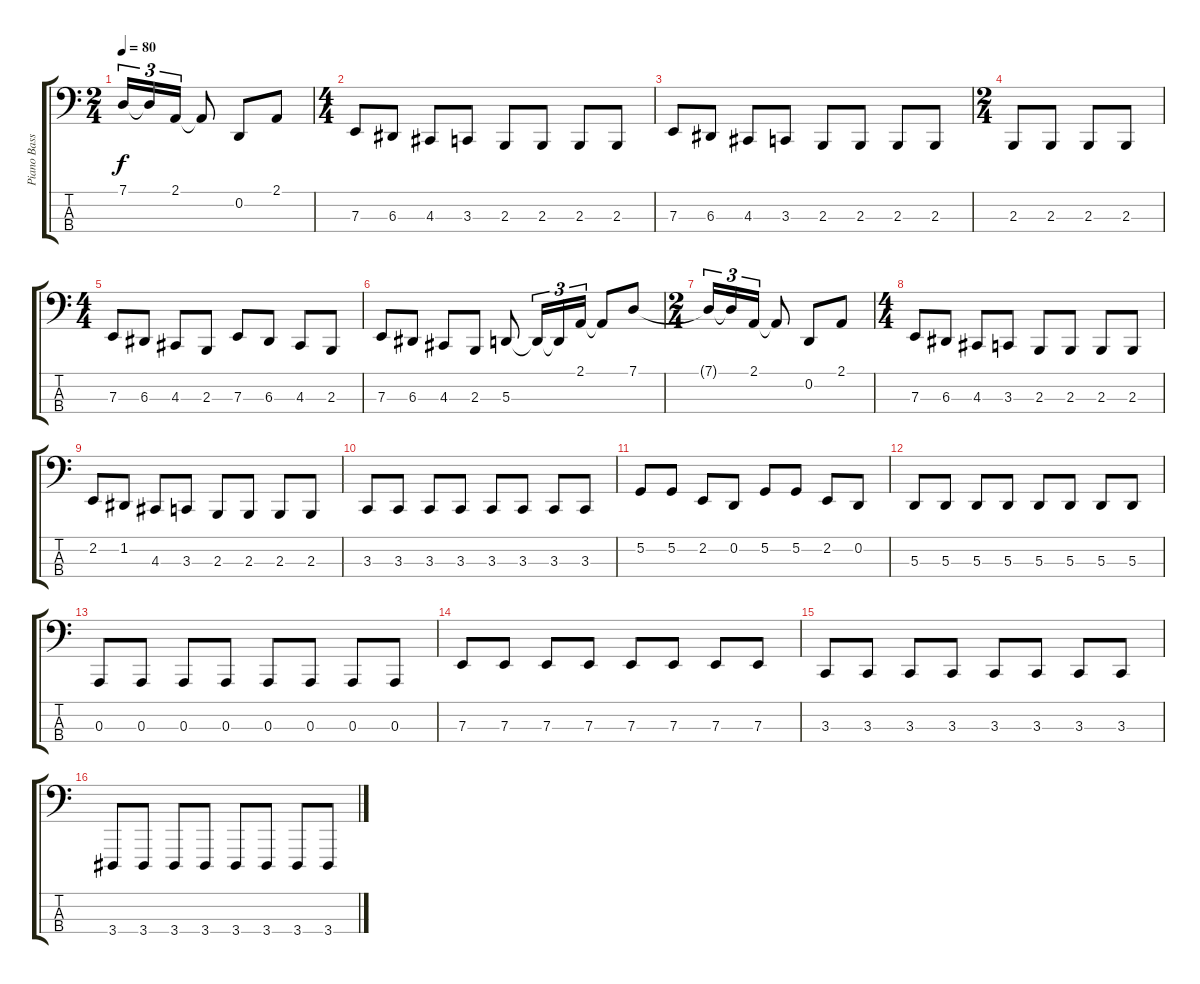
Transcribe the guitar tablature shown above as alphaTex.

\track ("Piano Bass" "Piano Bass") {instrument acousticgrandpiano}
\staff {score tabs}
\tuning (G2 D2 A1 C1) {hide}
\ts (2 4)
\tempo 80
\clef f4
\ks c
7.1{t}.16{tu (3 2) dy f} 7.1{t}.16{tu (3 2)} 2.1.16{tu (3 2)} 2.1{t}.8 0.2.8 2.1.8 |
\ts (4 4)
7.3.8 6.3.8 4.3.8 3.3.8 2.3.8 2.3.8 2.3.8 2.3.8 |
7.3.8 6.3.8 4.3.8 3.3.8 2.3.8 2.3.8 2.3.8 2.3.8 |
\ts (2 4)
2.3.8 2.3.8 2.3.8 2.3.8 |
\ts (4 4)
7.3.8 6.3.8 4.3.8 2.3.8 7.3.8 6.3.8 4.3.8 2.3.8 |
7.3.8 6.3.8 4.3.8 2.3.8 5.3.8 5.3{t}.16{tu (3 2)} 5.3{t}.16{tu (3 2)} 2.1.16{tu (3 2)} 2.1{t}.8 7.1.8 |
\ts (2 4)
7.1{t}.16{tu (3 2)} 7.1{t}.16{tu (3 2)} 2.1.16{tu (3 2)} 2.1{t}.8 0.2.8 2.1.8 |
\ts (4 4)
7.3.8 6.3.8 4.3.8 3.3.8 2.3.8 2.3.8 2.3.8 2.3.8 |
2.2.8 1.2.8 4.3.8 3.3.8 2.3.8 2.3.8 2.3.8 2.3.8 |
3.3.8 3.3.8 3.3.8 3.3.8 3.3.8 3.3.8 3.3.8 3.3.8 |
5.2.8 5.2.8 2.2.8 0.2.8 5.2.8 5.2.8 2.2.8 0.2.8 |
5.3.8 5.3.8 5.3.8 5.3.8 5.3.8 5.3.8 5.3.8 5.3.8 |
0.3.8 0.3.8 0.3.8 0.3.8 0.3.8 0.3.8 0.3.8 0.3.8 |
7.3.8 7.3.8 7.3.8 7.3.8 7.3.8 7.3.8 7.3.8 7.3.8 |
3.3.8 3.3.8 3.3.8 3.3.8 3.3.8 3.3.8 3.3.8 3.3.8 |
3.4.8 3.4.8 3.4.8 3.4.8 3.4.8 3.4.8 3.4.8 3.4.8
